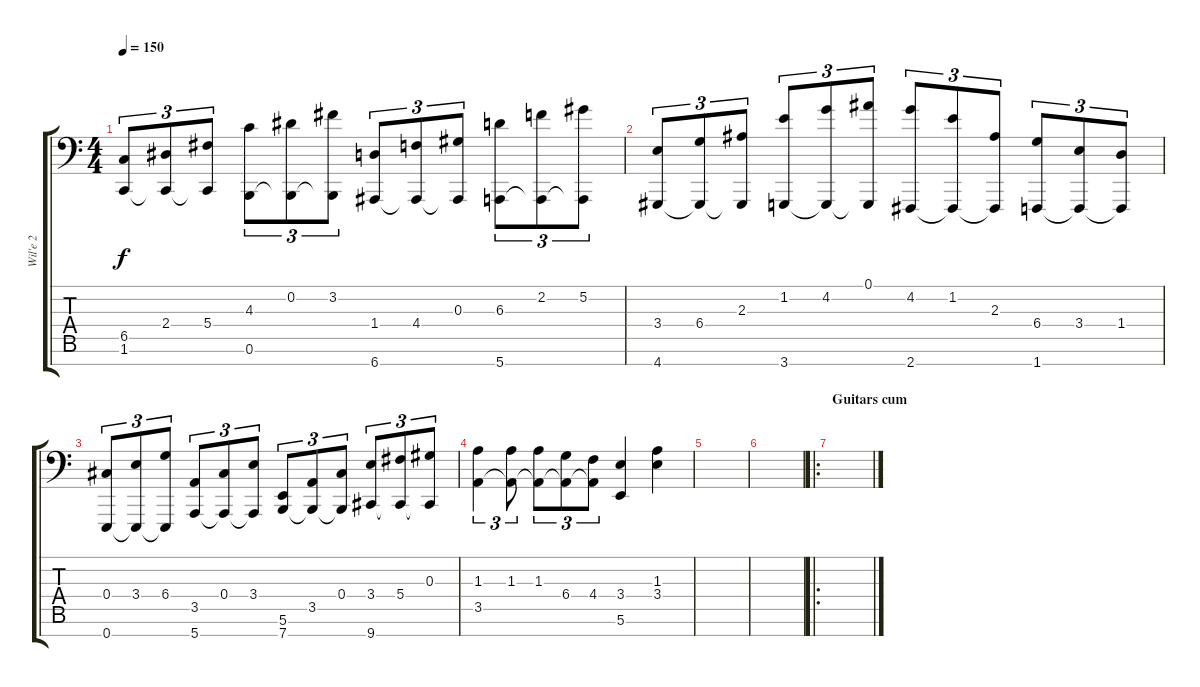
\track ("Wil'e 2" "Wil'e 2") {instrument acousticgrandpiano}
\staff {score tabs}
\tuning (Bb4 Eb4 Ab3 Db3 Gb2 B1 E1) {hide}
\ts (4 4)
\tempo 150
\clef f4
\ks c
(6.5 1.6).8{tu (3 2) dy f} (2.4 1.6{t}).8{tu (3 2)} (5.4 1.6{t}).8{tu (3 2)} (4.3 0.6).8{tu (3 2)} (0.2 0.6{t}).8{tu (3 2)} (3.2 0.6{t}).8{tu (3 2)} (1.4 6.7).8{tu (3 2)} (4.4 6.7{t}).8{tu (3 2)} (0.3 6.7{t}).8{tu (3 2)} (6.3 5.7).8{tu (3 2)} (2.2 5.7{t}).8{tu (3 2)} (5.2 5.7{t}).8{tu (3 2)} |
(3.4 4.7).8{tu (3 2)} (6.4 4.7{t}).8{tu (3 2)} (2.3 4.7{t}).8{tu (3 2)} (1.2 3.7).8{tu (3 2)} (4.2 3.7{t}).8{tu (3 2)} (0.1 3.7{t}).8{tu (3 2)} (4.2 2.7).8{tu (3 2)} (1.2 2.7{t}).8{tu (3 2)} (2.3 2.7{t}).8{tu (3 2)} (6.4 1.7).8{tu (3 2)} (3.4 1.7{t}).8{tu (3 2)} (1.4 1.7{t}).8{tu (3 2)} |
(0.4 0.7).8{tu (3 2)} (3.4 0.7{t}).8{tu (3 2)} (6.4 0.7{t}).8{tu (3 2)} (3.5 5.7).8{tu (3 2)} (0.4 5.7{t}).8{tu (3 2)} (3.4 5.7{t}).8{tu (3 2)} (5.6 7.7).8{tu (3 2)} (3.5 7.7{t}).8{tu (3 2)} (0.4 7.7{t}).8{tu (3 2)} (3.4 9.7).8{tu (3 2)} (5.4 9.7{t}).8{tu (3 2)} (0.3 9.7{t}).8{tu (3 2)} |
(1.3 3.5).4{tu (3 2)} (1.3 3.5{t}).8{tu (3 2)} (1.3 3.5{t}).8{tu (3 2)} (6.4 3.5{t}).8{tu (3 2)} (4.4 3.5{t}).8{tu (3 2)} (3.4 5.6).4 (1.3 3.4).4 |
|
|
\ro
\section ("" "Guitars cum")
